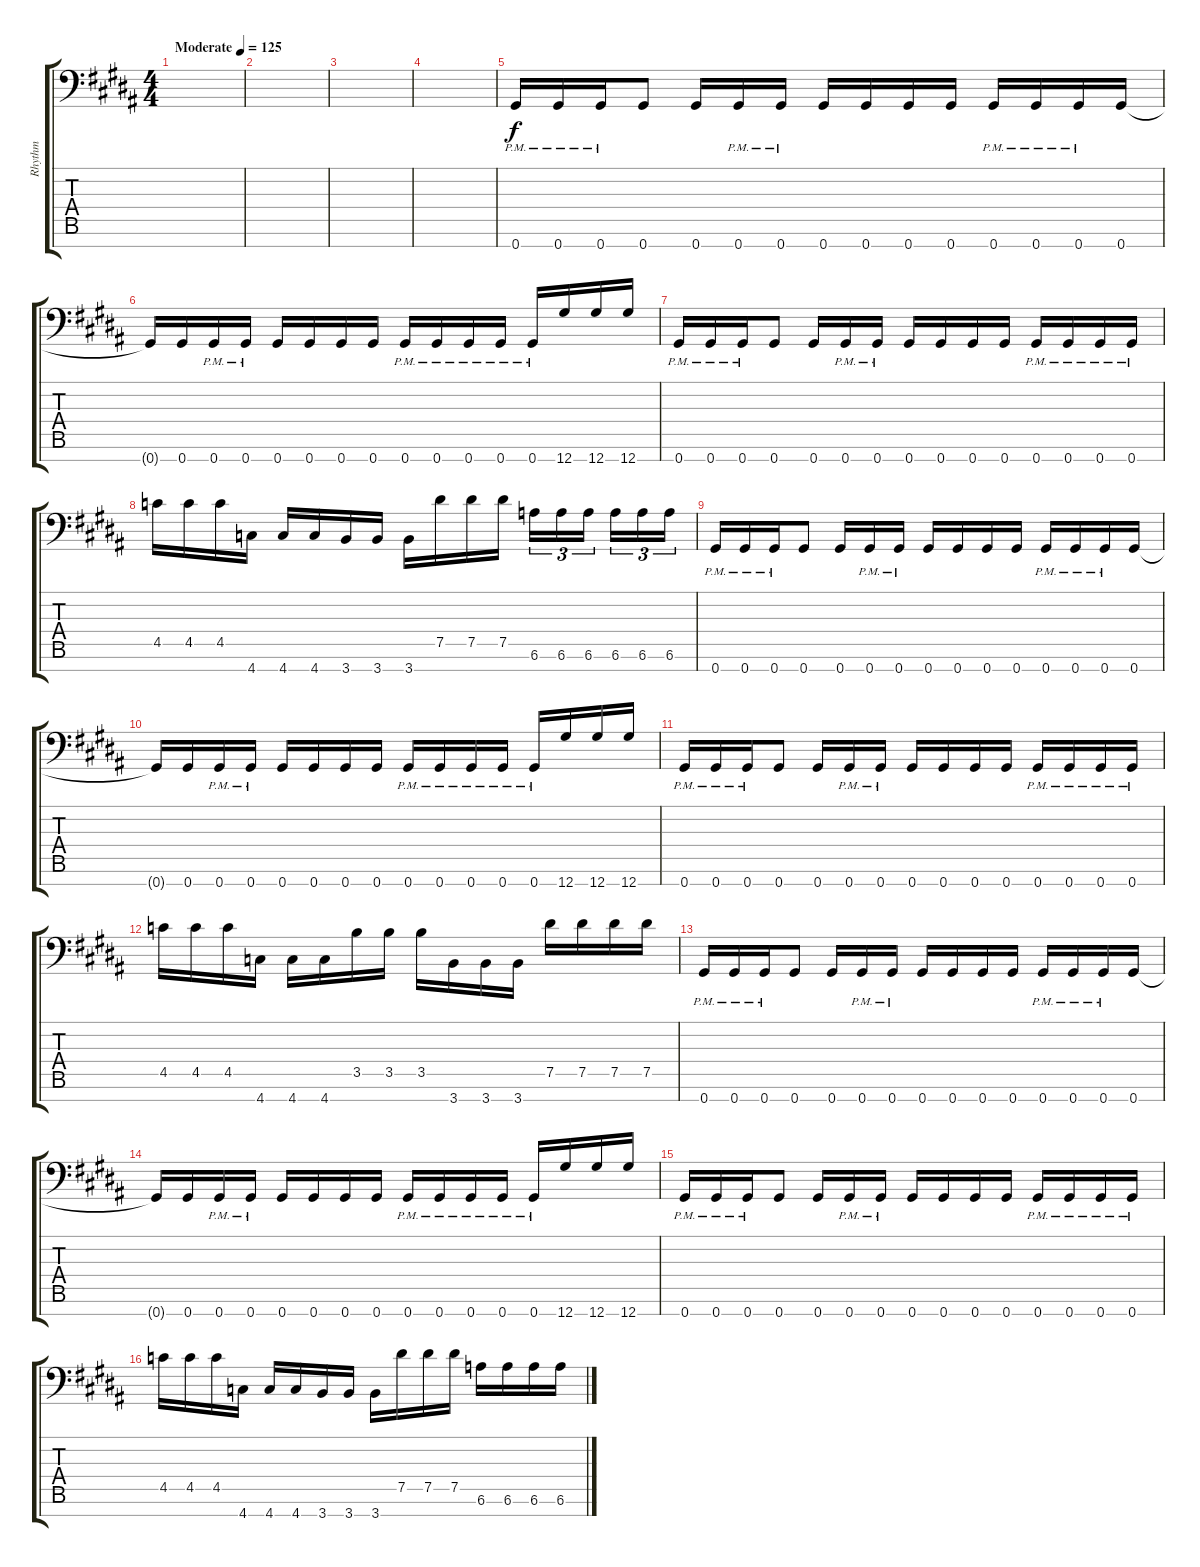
\track ("Rhythm" "Rhythm") {instrument distortionguitar}
\staff {score tabs}
\tuning (Eb4 Bb3 F3 Db3 Ab2 Eb2 Ab1) {hide}
\ts (4 4)
\tempo (125 "Moderate")
\clef f4
\ks g#minor
|
|
|
|
0.7{pm}.16 0.7{pm}.16 0.7{pm}.16 0.7.8 0.7.16 0.7{pm}.16 0.7{pm}.16 0.7.16 0.7.16 0.7.16 0.7.16 0.7{pm}.16 0.7{pm}.16 0.7{pm}.16 0.7.16 |
0.7{t}.16 0.7.16 0.7{pm}.16 0.7{pm}.16 0.7.16 0.7.16 0.7.16 0.7.16 0.7{pm}.16 0.7{pm}.16 0.7{pm}.16 0.7{pm}.16 0.7{pm}.16 12.7.16 12.7.16 12.7.16 |
0.7{pm}.16 0.7{pm}.16 0.7{pm}.16 0.7.8 0.7.16 0.7{pm}.16 0.7{pm}.16 0.7.16 0.7.16 0.7.16 0.7.16 0.7{pm}.16 0.7{pm}.16 0.7{pm}.16 0.7{pm}.16 |
4.5.16 4.5.16 4.5.16 4.7.16 4.7.16 4.7.16 3.7.16 3.7.16 3.7.16 7.5.16 7.5.16 7.5.16 6.6.16{tu (3 2)} 6.6.16{tu (3 2)} 6.6.16{tu (3 2) beam splitsecondary} 6.6.16{tu (3 2)} 6.6.16{tu (3 2)} 6.6.16{tu (3 2)} |
0.7{pm}.16 0.7{pm}.16 0.7{pm}.16 0.7.8 0.7.16 0.7{pm}.16 0.7{pm}.16 0.7.16 0.7.16 0.7.16 0.7.16 0.7{pm}.16 0.7{pm}.16 0.7{pm}.16 0.7.16 |
0.7{t}.16 0.7.16 0.7{pm}.16 0.7{pm}.16 0.7.16 0.7.16 0.7.16 0.7.16 0.7{pm}.16 0.7{pm}.16 0.7{pm}.16 0.7{pm}.16 0.7{pm}.16 12.7.16 12.7.16 12.7.16 |
0.7{pm}.16 0.7{pm}.16 0.7{pm}.16 0.7.8 0.7.16 0.7{pm}.16 0.7{pm}.16 0.7.16 0.7.16 0.7.16 0.7.16 0.7{pm}.16 0.7{pm}.16 0.7{pm}.16 0.7{pm}.16 |
4.5.16 4.5.16 4.5.16 4.7.16 4.7.16 4.7.16 3.5.16 3.5.16 3.5.16 3.7.16 3.7.16 3.7.16 7.5.16 7.5.16 7.5.16 7.5.16 |
0.7{pm}.16 0.7{pm}.16 0.7{pm}.16 0.7.8 0.7.16 0.7{pm}.16 0.7{pm}.16 0.7.16 0.7.16 0.7.16 0.7.16 0.7{pm}.16 0.7{pm}.16 0.7{pm}.16 0.7.16 |
0.7{t}.16 0.7.16 0.7{pm}.16 0.7{pm}.16 0.7.16 0.7.16 0.7.16 0.7.16 0.7{pm}.16 0.7{pm}.16 0.7{pm}.16 0.7{pm}.16 0.7{pm}.16 12.7.16 12.7.16 12.7.16 |
0.7{pm}.16 0.7{pm}.16 0.7{pm}.16 0.7.8 0.7.16 0.7{pm}.16 0.7{pm}.16 0.7.16 0.7.16 0.7.16 0.7.16 0.7{pm}.16 0.7{pm}.16 0.7{pm}.16 0.7{pm}.16 |
4.5.16 4.5.16 4.5.16 4.7.16 4.7.16 4.7.16 3.7.16 3.7.16 3.7.16 7.5.16 7.5.16 7.5.16 6.6.16 6.6.16 6.6.16 6.6.16
